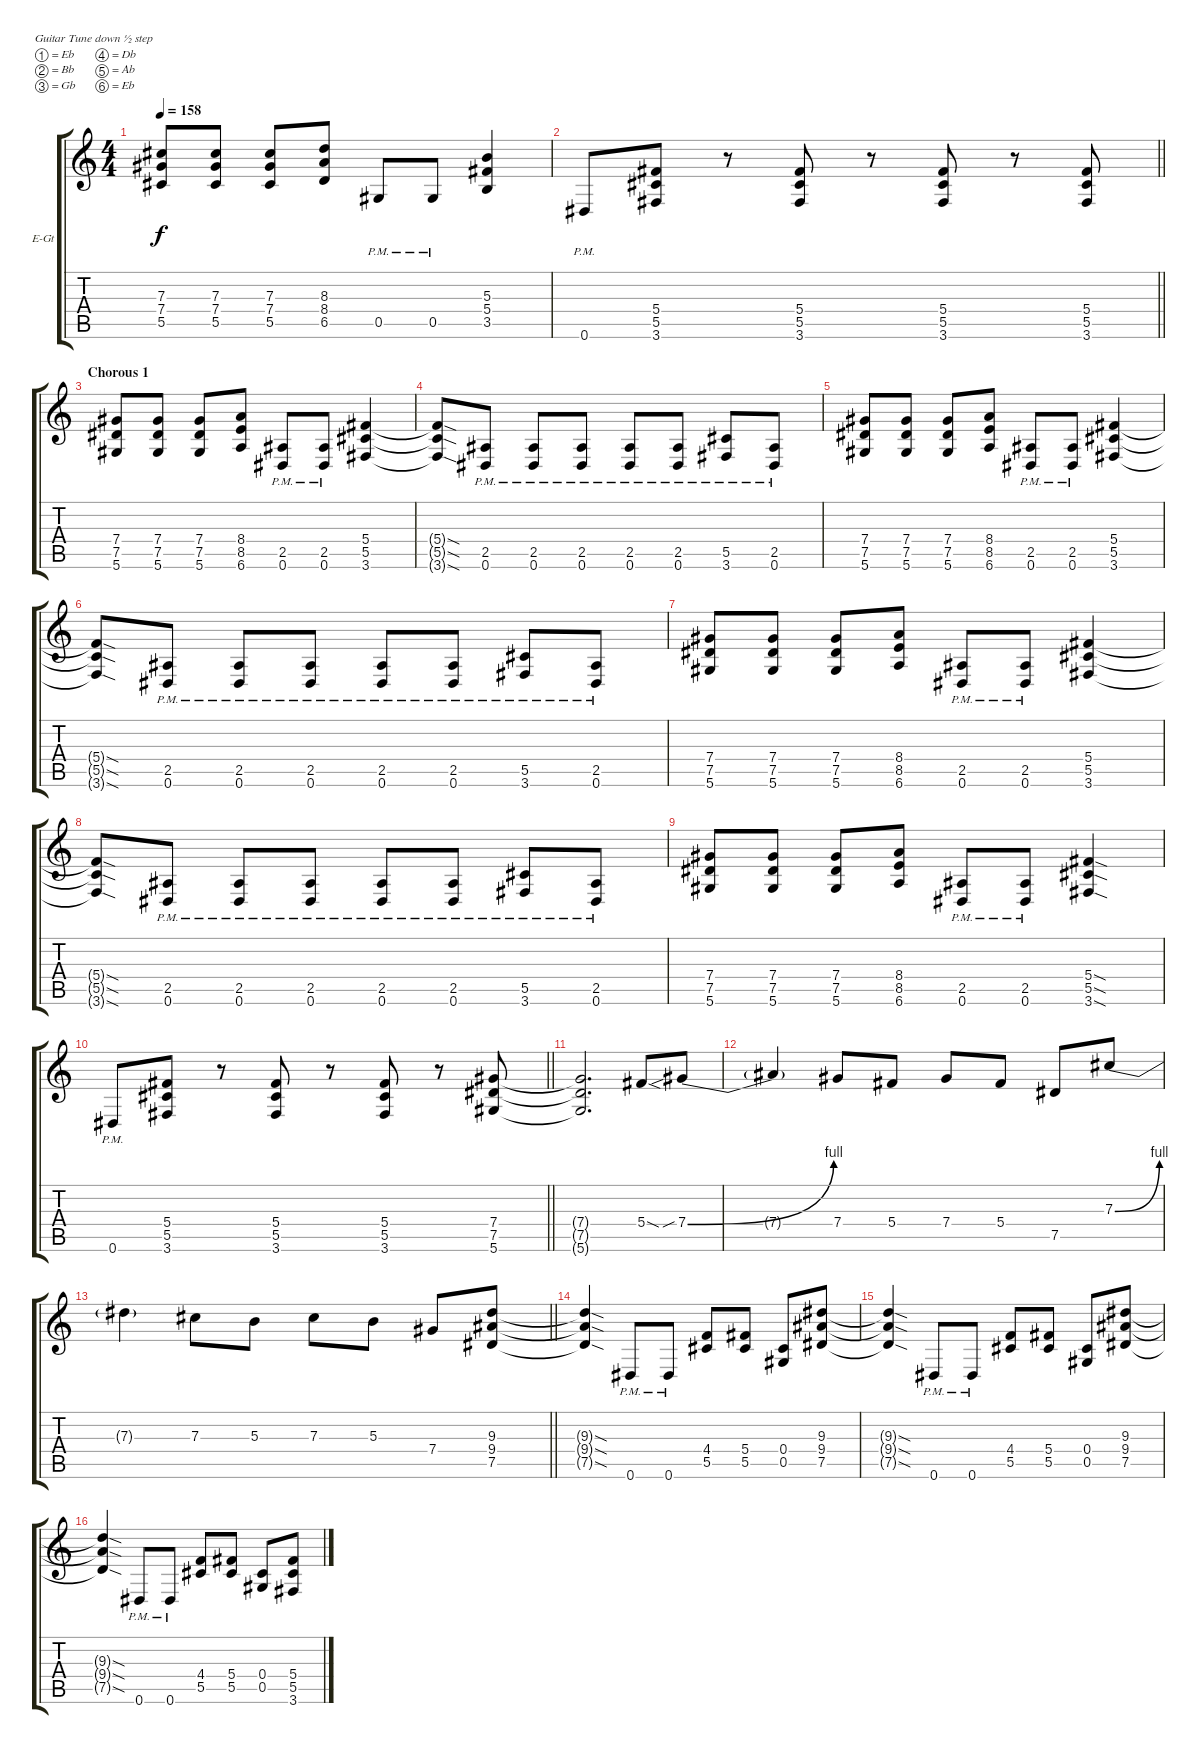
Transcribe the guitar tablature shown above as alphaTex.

\bracketExtendMode groupsimilarinstruments
\firstSystemTrackNameOrientation horizontal
\otherSystemsTrackNameOrientation horizontal
\track ("Guitar 1" "E-Gt") {instrument distortionguitar}
\staff {score tabs}
\tuning (Eb4 Bb3 Gb3 Db3 Ab2 Eb2)
\ts (4 4)
\tempo 158
\clef g2
\ks c
(7.4 5.5 7.3).8{dy f} (7.4 5.5 7.3).8 (7.4 5.5 7.3).8 (8.4 6.5 8.3).8 0.5{pm}.8 0.5{pm}.8 (5.4 3.5 5.3).4 |
\barLineRight lightlight
0.6{pm}.8 (5.4 5.5 3.6).8 r.8 (5.4 5.5 3.6).8 r.8 (5.4 5.5 3.6).8 r.8 (5.4 5.5 3.6).8 |
\section ("" "Chorous 1")
(7.5 5.6 7.4).8 (7.5 5.6 7.4).8 (7.5 5.6 7.4).8 (8.5 6.6 8.4).8 (0.6{pm} 2.5{pm}).8 (0.6{pm} 2.5{pm}).8 (5.5 3.6 5.4).4 |
(5.5{sod t} 3.6{sod t} 5.4{sod t}).8 (0.6{pm} 2.5{pm}).8 (0.6{pm} 2.5{pm}).8 (0.6{pm} 2.5{pm}).8 (0.6{pm} 2.5{pm}).8 (0.6{pm} 2.5{pm}).8 (5.5{pm} 3.6{pm}).8 (0.6{pm} 2.5{pm}).8 |
(7.5 5.6 7.4).8 (7.5 5.6 7.4).8 (7.5 5.6 7.4).8 (8.5 6.6 8.4).8 (0.6{pm} 2.5{pm}).8 (0.6{pm} 2.5{pm}).8 (5.5 3.6 5.4).4 |
(5.5{sod t} 3.6{sod t} 5.4{sod t}).8 (0.6{pm} 2.5{pm}).8 (0.6{pm} 2.5{pm}).8 (0.6{pm} 2.5{pm}).8 (0.6{pm} 2.5{pm}).8 (0.6{pm} 2.5{pm}).8 (5.5{pm} 3.6{pm}).8 (0.6{pm} 2.5{pm}).8 |
(7.5 5.6 7.4).8 (7.5 5.6 7.4).8 (7.5 5.6 7.4).8 (8.5 6.6 8.4).8 (0.6{pm} 2.5{pm}).8 (0.6{pm} 2.5{pm}).8 (5.5 3.6 5.4).4 |
(5.5{sod t} 3.6{sod t} 5.4{sod t}).8 (0.6{pm} 2.5{pm}).8 (0.6{pm} 2.5{pm}).8 (0.6{pm} 2.5{pm}).8 (0.6{pm} 2.5{pm}).8 (0.6{pm} 2.5{pm}).8 (5.5{pm} 3.6{pm}).8 (0.6{pm} 2.5{pm}).8 |
(7.5 5.6 7.4).8 (7.5 5.6 7.4).8 (7.5 5.6 7.4).8 (8.5 6.6 8.4).8 (0.6{pm} 2.5{pm}).8 (0.6{pm} 2.5{pm}).8 (5.5{sod} 3.6{sod} 5.4{sod}).4 |
\barLineRight lightlight
0.6{pm}.8 (5.4 5.5 3.6).8 r.8 (5.4 5.5 3.6).8 r.8 (5.4 5.5 3.6).8 r.8 (7.4 7.5 5.6).8 |
\section ("" "")
(7.4{t} 7.5{t} 5.6{t}).2{d} 5.4{sod}.8 7.4{be (bend 0 0 22.8 4) sib}.8 |
7.4{t}.4 7.4.8 5.4.8 7.4.8 5.4.8 7.5.8 7.3{be (bend 0 0 24.599999999999998 4)}.8 |
\barLineRight lightlight
7.3{t}.4 7.3.8 5.3.8 7.3.8 5.3.8 7.4.8 (9.4 7.5 9.3).8 |
\section ("" "")
(9.4{sod t} 7.5{sod t} 9.3{sod t}).4 0.6{pm}.8 0.6{pm}.8 (4.4 5.5).8 (5.4 5.5).8 (0.4 0.5).8 (9.4 7.5 9.3).8 |
(9.4{sod t} 7.5{sod t} 9.3{sod t}).4 0.6{pm}.8 0.6{pm}.8 (4.4 5.5).8 (5.4 5.5).8 (0.4 0.5).8 (9.4 7.5 9.3).8 |
(9.4{sod t} 7.5{sod t} 9.3{sod t}).4 0.6{pm}.8 0.6{pm}.8 (4.4 5.5).8 (5.4 5.5).8 (0.4 0.5).8 (5.5 3.6 5.4).8
